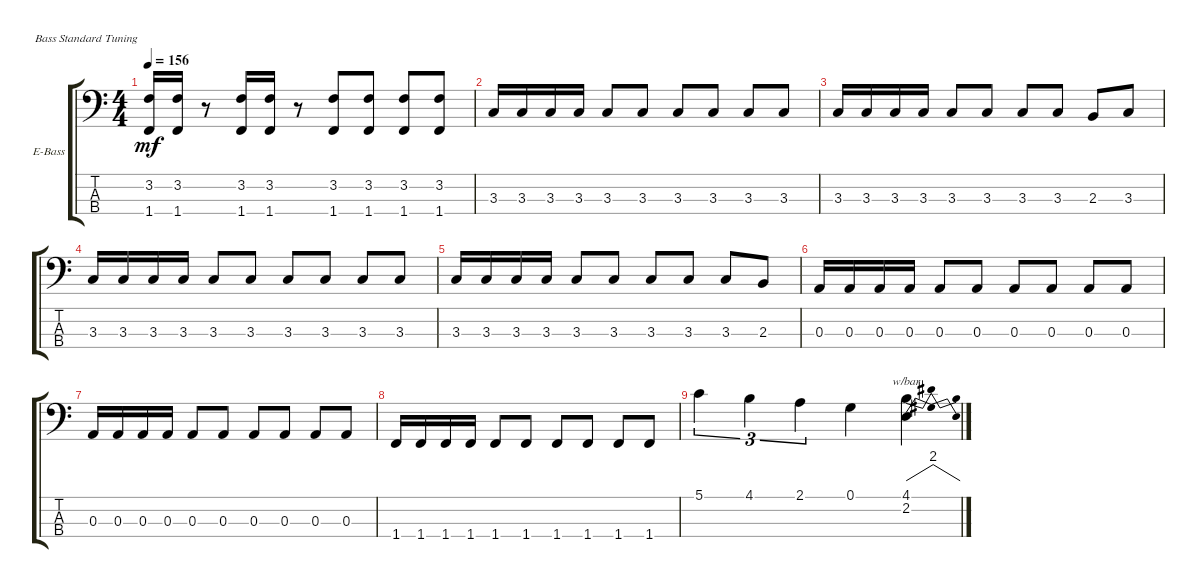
\defaultSystemsLayout 4
\bracketExtendMode groupsimilarinstruments
\firstSystemTrackNameOrientation horizontal
\otherSystemsTrackNameOrientation horizontal
\track ("Electric Bass" "E-Bass") {instrument electricbassfinger}
\staff {score tabs}
\tuning (G2 D2 A1 E1)
\ts (4 4)
\tempo 156
\clef f4
\ks c
(1.4 3.2).16{dy mf} (1.4 3.2).16 r.8 (1.4 3.2).16 (1.4 3.2).16 r.8 (1.4 3.2).8 (1.4 3.2).8 (1.4 3.2).8 (1.4 3.2).8 |
3.3.16 3.3.16 3.3.16 3.3.16 3.3.8 3.3.8 3.3.8 3.3.8 3.3.8 3.3.8 |
3.3.16 3.3.16 3.3.16 3.3.16 3.3.8 3.3.8 3.3.8 3.3.8 2.3.8 3.3.8 |
3.3.16 3.3.16 3.3.16 3.3.16 3.3.8 3.3.8 3.3.8 3.3.8 3.3.8 3.3.8 |
3.3.16 3.3.16 3.3.16 3.3.16 3.3.8 3.3.8 3.3.8 3.3.8 3.3.8 2.3.8 |
0.3.16 0.3.16 0.3.16 0.3.16 0.3.8 0.3.8 0.3.8 0.3.8 0.3.8 0.3.8 |
0.3.16 0.3.16 0.3.16 0.3.16 0.3.8 0.3.8 0.3.8 0.3.8 0.3.8 0.3.8 |
1.4.16 1.4.16 1.4.16 1.4.16 1.4.8 1.4.8 1.4.8 1.4.8 1.4.8 1.4.8 |
5.1.4{tu (3 2)} 4.1.4{tu (3 2)} 2.1.4{tu (3 2)} 0.1.4 (2.2 4.1).4{tbe (dip default 0 0 14.399999999999999 8 15 8 30 0)}
